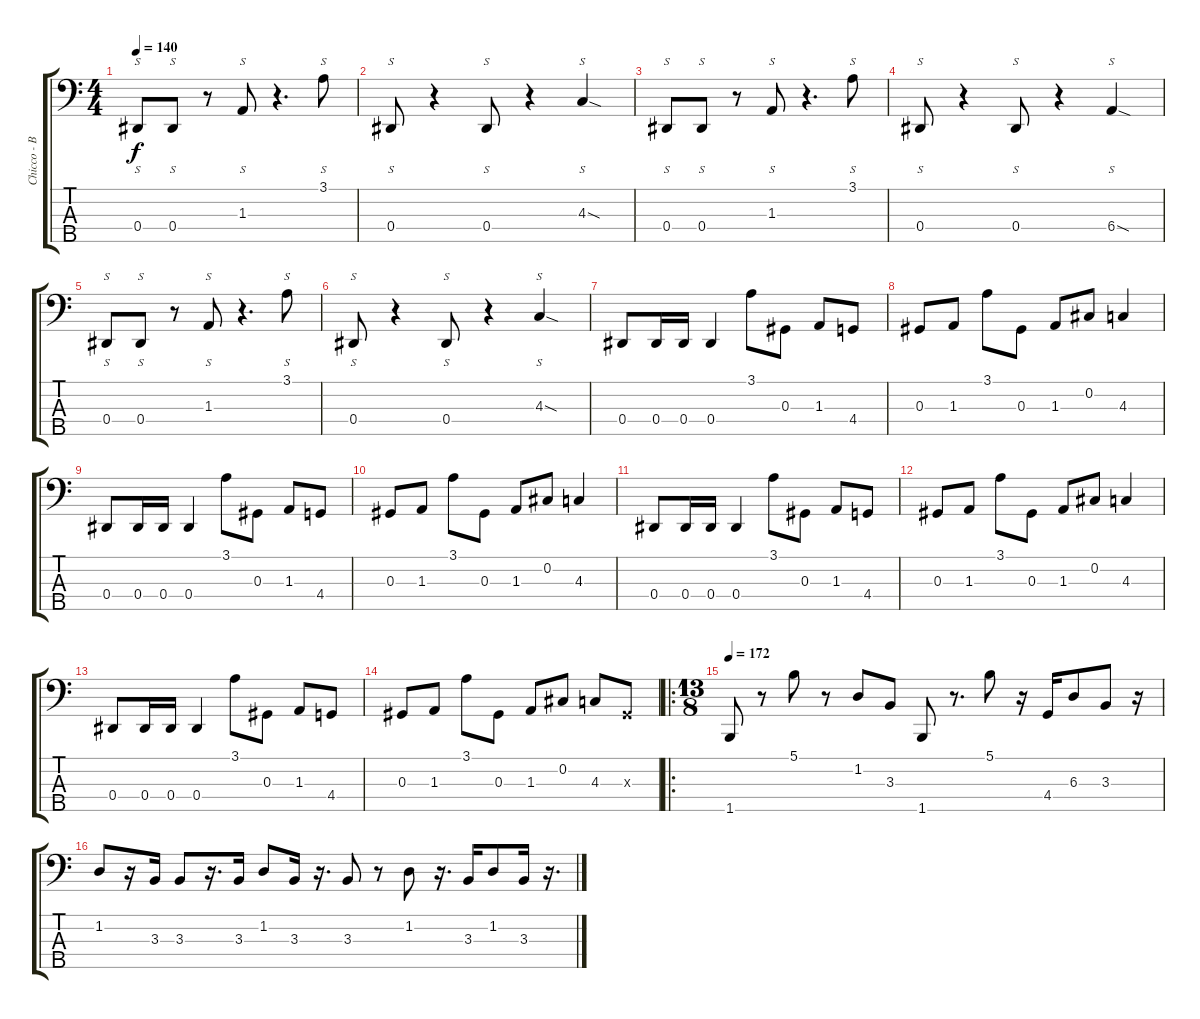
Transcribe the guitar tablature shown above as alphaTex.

\track ("Chicco - Bass" "Chicco - B") {instrument fretlessbass}
\staff {score tabs}
\tuning (Gb2 Db2 Ab1 Eb1 Bb0) {hide}
\ts (4 4)
\tempo 140
\clef f4
\ks c
0.4.8{s dy f} 0.4.8{s} r.8 1.3.8{s} r.4{d} 3.1.8{s} |
0.4.8{s} r.4 0.4.8{s} r.4 4.3{sod}.4{s} |
0.4.8{s} 0.4.8{s} r.8 1.3.8{s} r.4{d} 3.1.8{s} |
0.4.8{s} r.4 0.4.8{s} r.4 6.4{sod}.4{s} |
0.4.8{s} 0.4.8{s} r.8 1.3.8{s} r.4{d} 3.1.8{s} |
0.4.8{s} r.4 0.4.8{s} r.4 4.3{sod}.4{s} |
0.4.8{instrument fretlessbass} 0.4.16 0.4.16 0.4.4 3.1.8 0.3.8 1.3.8 4.4.8 |
0.3.8 1.3.8 3.1.8 0.3.8 1.3.8 0.2.8 4.3.4 |
0.4.8 0.4.16 0.4.16 0.4.4 3.1.8 0.3.8 1.3.8 4.4.8 |
0.3.8 1.3.8 3.1.8 0.3.8 1.3.8 0.2.8 4.3.4 |
0.4.8 0.4.16 0.4.16 0.4.4 3.1.8 0.3.8 1.3.8 4.4.8 |
0.3.8 1.3.8 3.1.8 0.3.8 1.3.8 0.2.8 4.3.4 |
0.4.8 0.4.16 0.4.16 0.4.4 3.1.8 0.3.8 1.3.8 4.4.8 |
0.3.8 1.3.8 3.1.8 0.3.8 1.3.8 0.2.8 4.3.8 0.3{x}.8 |
\ro
\ts (13 8)
\tempo 172
1.5.8 r.8 5.1.8 r.8 1.2.8 3.3.8 1.5.8 r.8{d} 5.1.8 r.16 4.4.16 6.3.8 3.3.8 r.16 |
1.2.8 r.16 3.3.16 3.3.8 r.16{d} 3.3.16 1.2.8 3.3.16 r.16{d} 3.3.8 r.8 1.2.8 r.16{d} 3.3.16 1.2.8 3.3.16 r.16{d}
